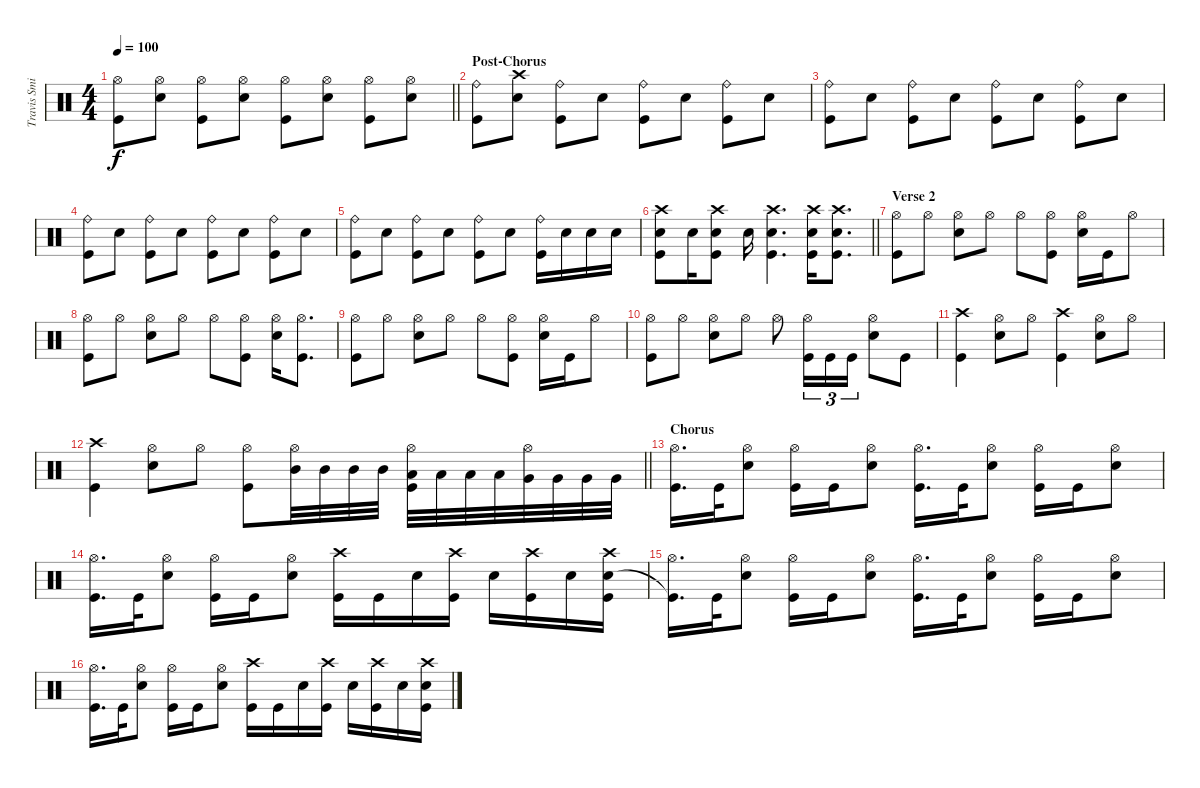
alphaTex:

\track ("Travis Smith" "Travis Smi") {instrument percussion}
\staff {score}
\articulation defaults
\ts (4 4)
\tempo 100
\clef neutral
\barLineRight lightlight
\ks c
("Hi-Hat (open)" "Kick (hit)").8{dy f} ("Hi-Hat (open)" "Snare (hit) 2").8 ("Hi-Hat (open)" "Kick (hit)").8 ("Hi-Hat (open)" "Snare (hit) 2").8 ("Hi-Hat (open)" "Kick (hit)").8 ("Hi-Hat (open)" "Snare (hit) 2").8 ("Hi-Hat (open)" "Kick (hit)").8 ("Hi-Hat (open)" "Snare (hit) 2").8 |
\section ("" "Post-Chorus")
("Ride (bell)" "Kick (hit)").8 ("Crash high (hit)" "Snare (hit) 2").8 ("Ride (bell)" "Kick (hit)").8 "Snare (hit) 2".8 ("Ride (bell)" "Kick (hit)").8 "Snare (hit) 2".8 ("Ride (bell)" "Kick (hit)").8 "Snare (hit) 2".8 |
("Ride (bell)" "Kick (hit)").8 "Snare (hit) 2".8 ("Ride (bell)" "Kick (hit)").8 "Snare (hit) 2".8 ("Ride (bell)" "Kick (hit)").8 "Snare (hit) 2".8 ("Ride (bell)" "Kick (hit)").8 "Snare (hit) 2".8 |
("Ride (bell)" "Kick (hit)").8 "Snare (hit) 2".8 ("Ride (bell)" "Kick (hit)").8 "Snare (hit) 2".8 ("Ride (bell)" "Kick (hit)").8 "Snare (hit) 2".8 ("Ride (bell)" "Kick (hit)").8 "Snare (hit) 2".8 |
("Ride (bell)" "Kick (hit)").8 "Snare (hit) 2".8 ("Ride (bell)" "Kick (hit)").8 "Snare (hit) 2".8 ("Ride (bell)" "Kick (hit)").8 "Snare (hit) 2".8 ("Ride (bell)" "Kick (hit)").16 "Snare (hit) 2".16 "Snare (hit) 2".16 "Snare (hit) 2".16 |
\barLineRight lightlight
("Crash high (hit)" "Snare (hit) 2" "Kick (hit)").8 "Snare (hit) 2".16 ("Crash high (hit)" "Snare (hit) 2" "Kick (hit)").8 "Snare (hit) 2".16 ("Crash high (hit)" "Snare (hit) 2" "Kick (hit)").4{d} ("Crash high (hit)" "Snare (hit) 2" "Kick (hit)").16 ("Crash high (hit)" "Snare (hit) 2" "Kick (hit)").8{d} |
\section ("" "Verse 2")
("Hi-Hat (open)" "Kick (hit)").8 "Hi-Hat (open)".8 ("Hi-Hat (open)" "Snare (hit) 2").8 "Hi-Hat (open)".8 "Hi-Hat (open)".8 ("Hi-Hat (open)" "Kick (hit)").8 ("Hi-Hat (open)" "Snare (hit) 2").16 "Kick (hit)".16 "Hi-Hat (open)".8 |
("Hi-Hat (open)" "Kick (hit)").8 "Hi-Hat (open)".8 ("Hi-Hat (open)" "Snare (hit) 2").8 "Hi-Hat (open)".8 "Hi-Hat (open)".8 ("Hi-Hat (open)" "Kick (hit)").8 ("Hi-Hat (open)" "Snare (hit) 2").16 ("Hi-Hat (open)" "Kick (hit)").8{d} |
("Hi-Hat (open)" "Kick (hit)").8 "Hi-Hat (open)".8 ("Hi-Hat (open)" "Snare (hit) 2").8 "Hi-Hat (open)".8 "Hi-Hat (open)".8 ("Hi-Hat (open)" "Kick (hit)").8 ("Hi-Hat (open)" "Snare (hit) 2").16 "Kick (hit)".16 "Hi-Hat (open)".8 |
("Hi-Hat (open)" "Kick (hit)").8 "Hi-Hat (open)".8 ("Hi-Hat (open)" "Snare (hit) 2").8 "Hi-Hat (open)".8 "Hi-Hat (open)".8 ("Hi-Hat (open)" "Kick (hit)").16{tu (3 2)} "Kick (hit)".16{tu (3 2)} "Kick (hit)".16{tu (3 2)} ("Hi-Hat (open)" "Snare (hit) 2").8 "Kick (hit)".8 |
("Crash high (hit)" "Kick (hit)").4 ("Hi-Hat (open)" "Snare (hit) 2").8 "Hi-Hat (open)".8 ("Crash high (hit)" "Kick (hit)").4 ("Hi-Hat (open)" "Snare (hit) 2").8 "Hi-Hat (open)".8 |
\barLineRight lightlight
("Crash high (hit)" "Kick (hit)").4 ("Hi-Hat (open)" "Snare (hit) 2").8 "Hi-Hat (open)".8 ("Hi-Hat (open)" "Kick (hit)").8 ("Hi-Hat (open)" "Mid Tom (hit)").32 "Mid Tom (hit)".32 "Mid Tom (hit)".32 "Mid Tom (hit)".32 ("Hi-Hat (open)" "Low Tom (hit)" "Kick (hit)").32 "Low Tom (hit)".32 "Low Tom (hit)".32 "Low Tom (hit)".32 ("Hi-Hat (open)" "Very Low Tom (hit)").32 "Very Low Tom (hit)".32 "Very Low Tom (hit)".32 "Very Low Tom (hit)".32 |
\section ("" "Chorus")
("Hi-Hat (open)" "Kick (hit)").16{d} "Kick (hit)".32 ("Hi-Hat (open)" "Snare (hit) 2").8 ("Hi-Hat (open)" "Kick (hit)").16 "Kick (hit)".16 ("Hi-Hat (open)" "Snare (hit) 2").8 ("Hi-Hat (open)" "Kick (hit)").16{d} "Kick (hit)".32 ("Hi-Hat (open)" "Snare (hit) 2").8 ("Hi-Hat (open)" "Kick (hit)").16 "Kick (hit)".16 ("Hi-Hat (open)" "Snare (hit) 2").8 |
("Hi-Hat (open)" "Kick (hit)").16{d} "Kick (hit)".32 ("Hi-Hat (open)" "Snare (hit) 2").8 ("Hi-Hat (open)" "Kick (hit)").16 "Kick (hit)".16 ("Hi-Hat (open)" "Snare (hit) 2").8 ("Crash high (hit)" "Kick (hit)").16 "Kick (hit)".16 "Snare (hit) 2".16 ("Crash high (hit)" "Kick (hit)").16 "Snare (hit) 2".16 ("Crash high (hit)" "Kick (hit)").16 "Snare (hit) 2".16 ("Crash high (hit)" "Snare (hit) 2" "Kick (hit)").16 |
("Hi-Hat (open)" "Kick (hit)"{t}).16{d} "Kick (hit)".32 ("Hi-Hat (open)" "Snare (hit) 2").8 ("Hi-Hat (open)" "Kick (hit)").16 "Kick (hit)".16 ("Hi-Hat (open)" "Snare (hit) 2").8 ("Hi-Hat (open)" "Kick (hit)").16{d} "Kick (hit)".32 ("Hi-Hat (open)" "Snare (hit) 2").8 ("Hi-Hat (open)" "Kick (hit)").16 "Kick (hit)".16 ("Hi-Hat (open)" "Snare (hit) 2").8 |
("Hi-Hat (open)" "Kick (hit)").16{d} "Kick (hit)".32 ("Hi-Hat (open)" "Snare (hit) 2").8 ("Hi-Hat (open)" "Kick (hit)").16 "Kick (hit)".16 ("Hi-Hat (open)" "Snare (hit) 2").8 ("Crash high (hit)" "Kick (hit)").16 "Kick (hit)".16 "Snare (hit) 2".16 ("Crash high (hit)" "Kick (hit)").16 "Snare (hit) 2".16 ("Crash high (hit)" "Kick (hit)").16 "Snare (hit) 2".16 ("Crash high (hit)" "Snare (hit) 2" "Kick (hit)").16
